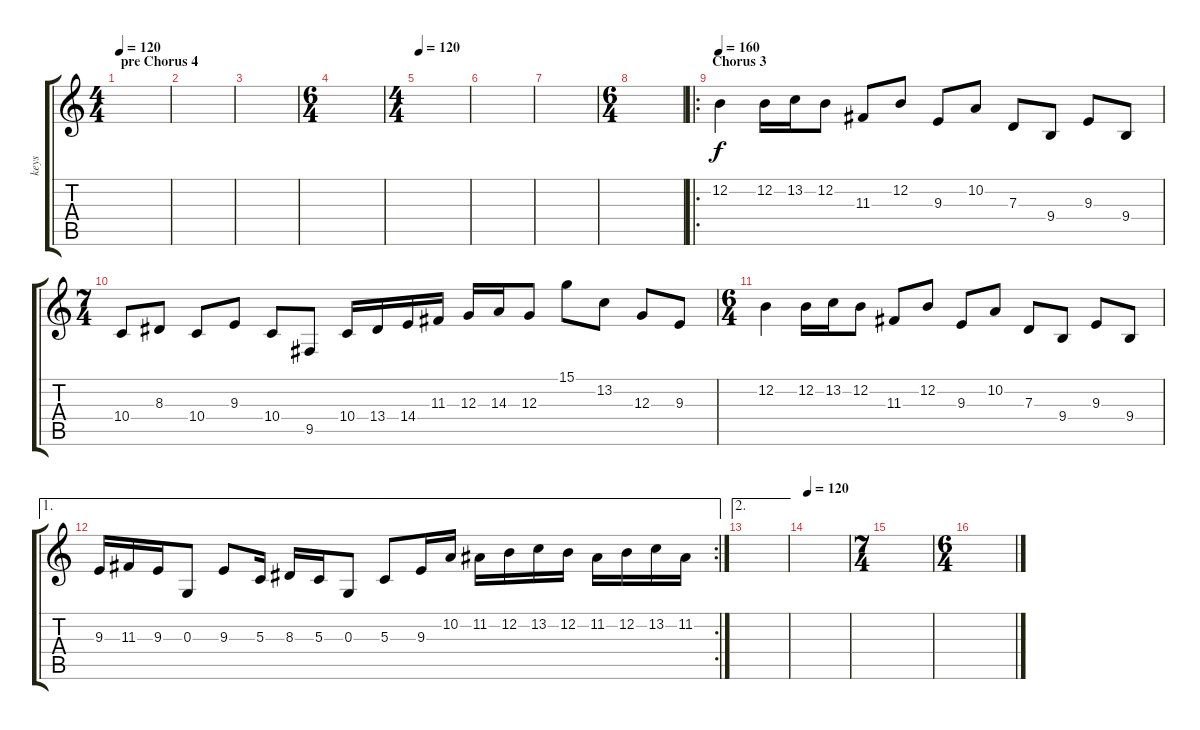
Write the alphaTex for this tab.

\track ("keys" "keys") {instrument tubularbells}
\staff {score tabs}
\tuning (E4 B3 G3 D3 A2 E2) {hide}
\ts (4 4)
\section ("" "pre Chorus 4")
\tempo 120
\clef g2
\ks c
|
|
|
\ts (6 4)
|
\ts (4 4)
\tempo 120
|
|
|
\ts (6 4)
|
\ro
\section ("" "Chorus 3")
\tempo 160
12.2.4{instrument lead8bassandlead} 12.2.16 13.2.16 12.2.8 11.3.8 12.2.8 9.3.8 10.2.8 7.3.8 9.4.8 9.3.8 9.4.8 |
\ts (7 4)
10.4.8 8.3.8 10.4.8 9.3.8 10.4.8 9.5.8 10.4.16 13.4.16 14.4.16 11.3.16 12.3.16 14.3.16 12.3.8 15.1.8 13.2.8 12.3.8 9.3.8 |
\ts (6 4)
12.2.4 12.2.16 13.2.16 12.2.8 11.3.8 12.2.8 9.3.8 10.2.8 7.3.8 9.4.8 9.3.8 9.4.8 |
\ae 1
\rc 2
9.3.16 11.3.16 9.3.16 0.3.8 9.3.8 5.3.16 8.3.16 5.3.16 0.3.8 5.3.8 9.3.16 10.2.16 11.2.16 12.2.16 13.2.16 12.2.16 11.2.16 12.2.16 13.2.16 11.2.16 |
\ae 2
|
\tempo 120
|
\ts (7 4)
|
\ts (6 4)
